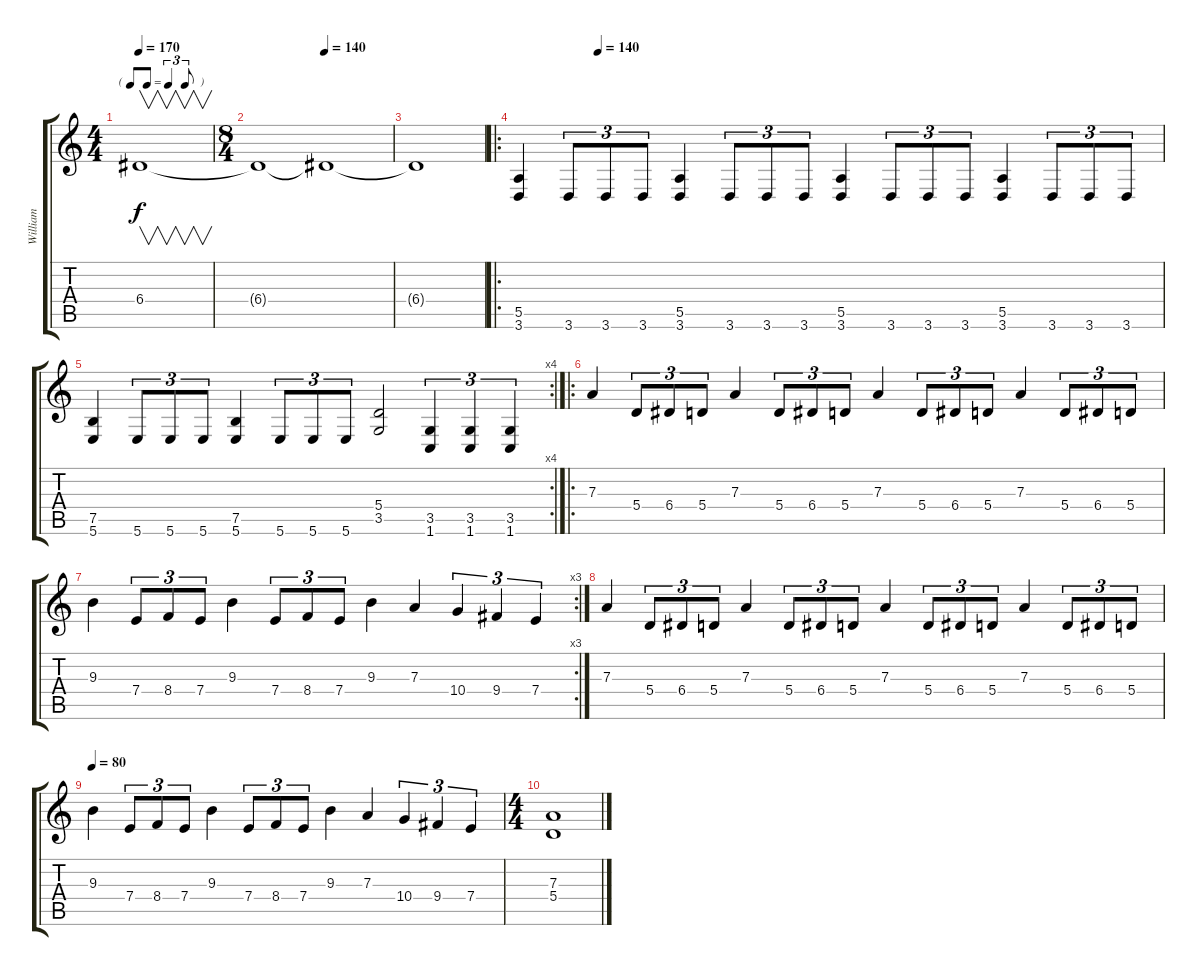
\track ("William" "William") {instrument distortionguitar}
\staff {score tabs}
\tuning (B3 Gb3 D3 A2 E2 B1) {hide}
\ts (4 4)
\tf triplet8th
\tempo 170
\clef g2
\ks c
6.4{t}.1{v dy f} |
\ts (8 4)
\tempo (140 0.5)
6.4{t}.1 6.4{t}.1 |
6.4{t}.1 |
\ro
\tempo (140 0.125)
(5.5 3.6).4 3.6.8{tu (3 2)} 3.6.8{tu (3 2)} 3.6.8{tu (3 2)} (5.5 3.6).4 3.6.8{tu (3 2)} 3.6.8{tu (3 2)} 3.6.8{tu (3 2)} (5.5 3.6).4 3.6.8{tu (3 2)} 3.6.8{tu (3 2)} 3.6.8{tu (3 2)} (5.5 3.6).4 3.6.8{tu (3 2)} 3.6.8{tu (3 2)} 3.6.8{tu (3 2)} |
\rc 4
(7.5 5.6).4 5.6.8{tu (3 2)} 5.6.8{tu (3 2)} 5.6.8{tu (3 2)} (7.5 5.6).4 5.6.8{tu (3 2)} 5.6.8{tu (3 2)} 5.6.8{tu (3 2)} (5.4 3.5).2 (3.5 1.6).4{tu (3 2)} (3.5 1.6).4{tu (3 2)} (3.5 1.6).4{tu (3 2)} |
\ro
7.3.4 5.4.8{tu (3 2)} 6.4.8{tu (3 2)} 5.4.8{tu (3 2)} 7.3.4 5.4.8{tu (3 2)} 6.4.8{tu (3 2)} 5.4.8{tu (3 2)} 7.3.4 5.4.8{tu (3 2)} 6.4.8{tu (3 2)} 5.4.8{tu (3 2)} 7.3.4 5.4.8{tu (3 2)} 6.4.8{tu (3 2)} 5.4.8{tu (3 2)} |
\rc 3
9.3.4 7.4.8{tu (3 2)} 8.4.8{tu (3 2)} 7.4.8{tu (3 2)} 9.3.4 7.4.8{tu (3 2)} 8.4.8{tu (3 2)} 7.4.8{tu (3 2)} 9.3.4 7.3.4 10.4.4{tu (3 2)} 9.4.4{tu (3 2)} 7.4.4{tu (3 2)} |
7.3.4 5.4.8{tu (3 2)} 6.4.8{tu (3 2)} 5.4.8{tu (3 2)} 7.3.4 5.4.8{tu (3 2)} 6.4.8{tu (3 2)} 5.4.8{tu (3 2)} 7.3.4 5.4.8{tu (3 2)} 6.4.8{tu (3 2)} 5.4.8{tu (3 2)} 7.3.4 5.4.8{tu (3 2)} 6.4.8{tu (3 2)} 5.4.8{tu (3 2)} |
\tempo 80
9.3.4 7.4.8{tu (3 2)} 8.4.8{tu (3 2)} 7.4.8{tu (3 2)} 9.3.4 7.4.8{tu (3 2)} 8.4.8{tu (3 2)} 7.4.8{tu (3 2)} 9.3.4 7.3.4 10.4.4{tu (3 2)} 9.4.4{tu (3 2)} 7.4.4{tu (3 2)} |
\ts (4 4)
(7.3 5.4).1
